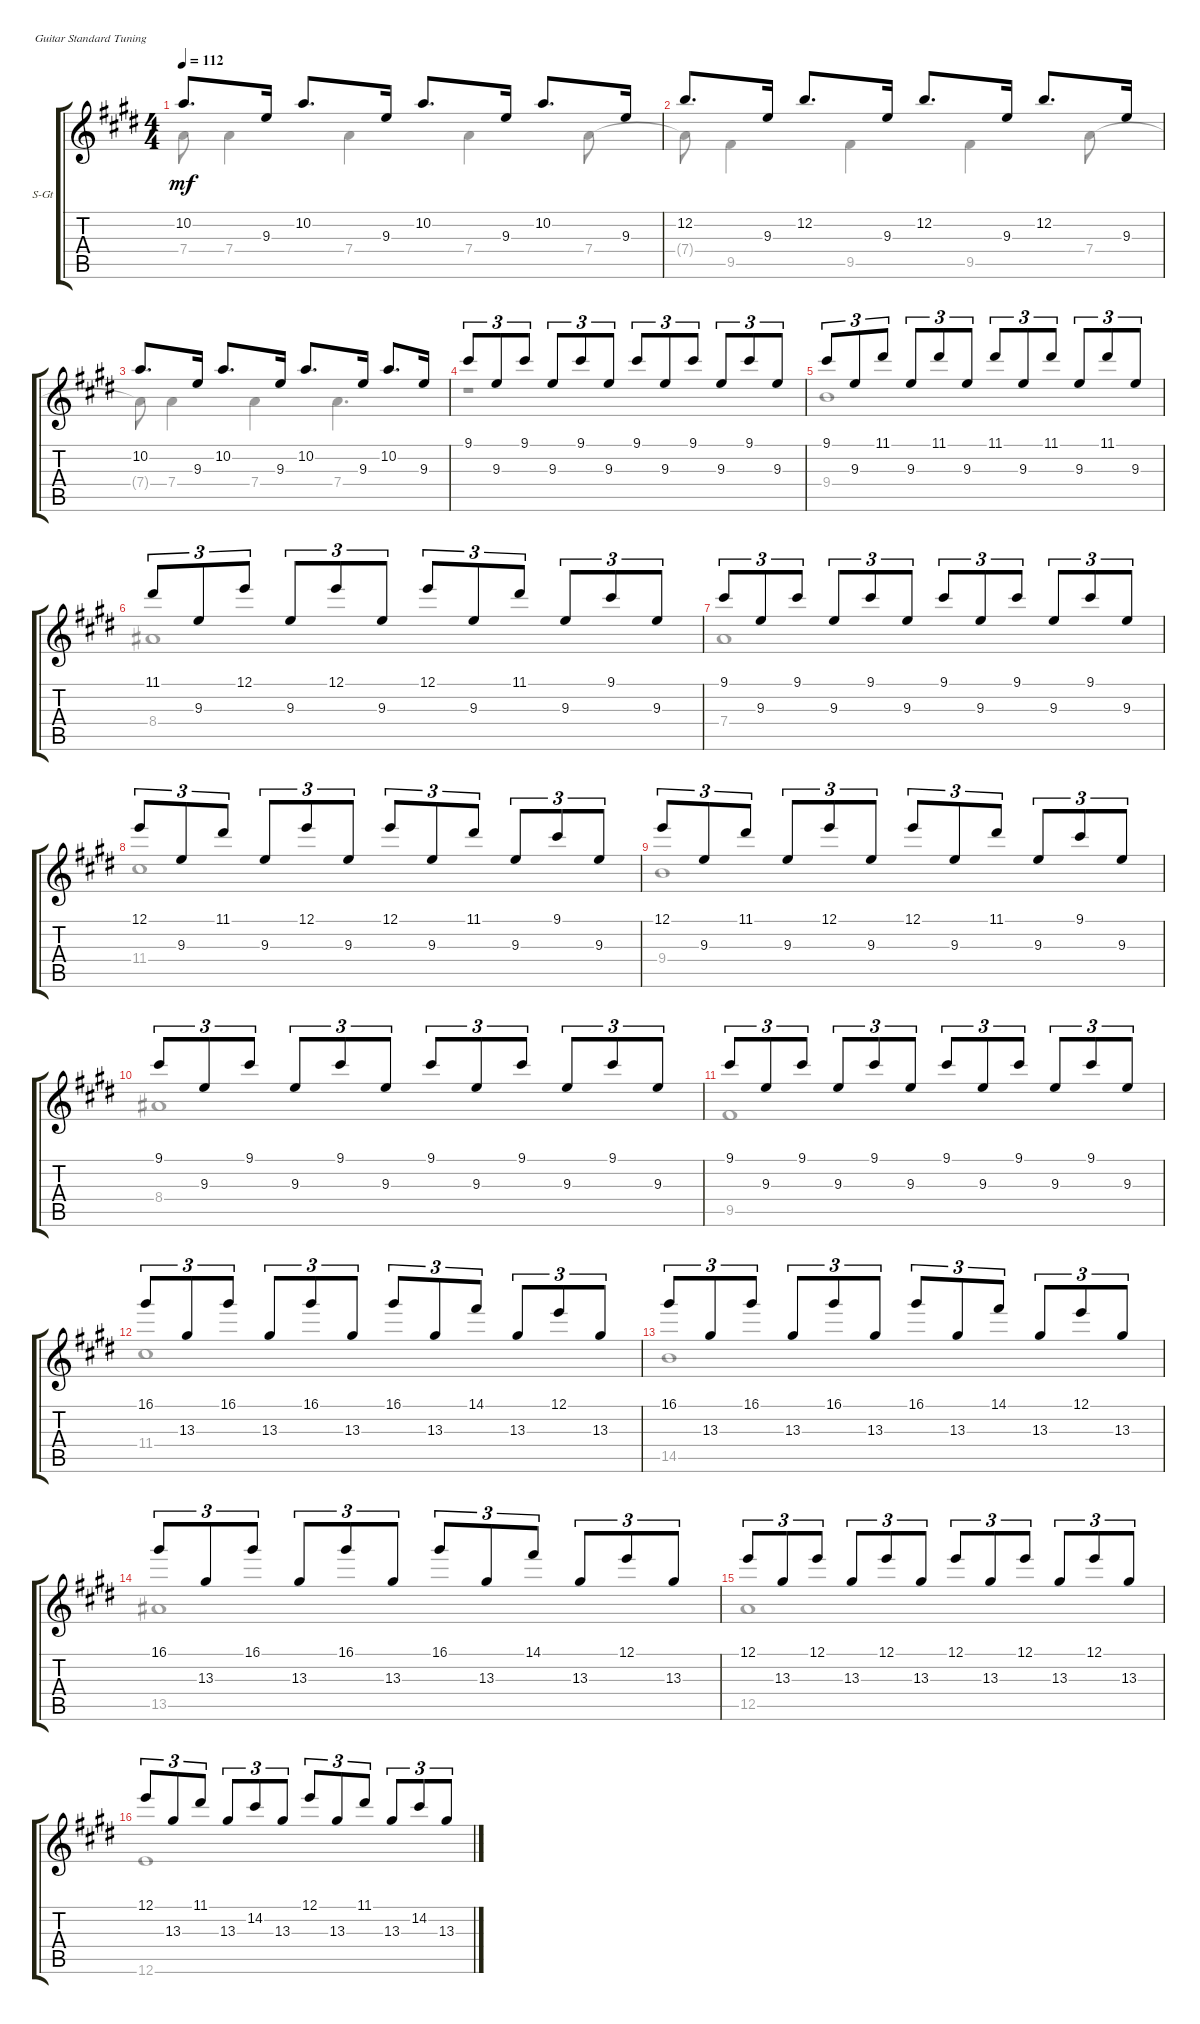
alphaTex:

\defaultSystemsLayout 4
\bracketExtendMode groupsimilarinstruments
\firstSystemTrackNameOrientation horizontal
\otherSystemsTrackNameOrientation horizontal
\track ("Steel Guitar" "S-Gt") {instrument acousticguitarsteel}
\staff {score tabs}
\tuning (E4 B3 G3 D3 A2 E2)
\voice
\ts (4 4)
\tempo 112
\clef g2
\scale
0.5
\ks c#minor
10.2.8{d dy mf} 9.3.16 10.2.8{d} 9.3.16 10.2.8{d} 9.3.16 10.2.8{d} 9.3.16 |
\scale
0.5 12.2.8{d} 9.3.16 12.2.8{d} 9.3.16 12.2.8{d} 9.3.16 12.2.8{d} 9.3.16 |
\scale
0.435644 10.2.8{d} 9.3.16 10.2.8{d} 9.3.16 10.2.8{d} 9.3.16 10.2.8{d} 9.3.16 |
\scale
0.564356 9.1.8{tu (3 2)} 9.3.8{tu (3 2)} 9.1.8{tu (3 2)} 9.3.8{tu (3 2)} 9.1.8{tu (3 2)} 9.3.8{tu (3 2)} 9.1.8{tu (3 2)} 9.3.8{tu (3 2)} 9.1.8{tu (3 2)} 9.3.8{tu (3 2)} 9.1.8{tu (3 2)} 9.3.8{tu (3 2)} |
\scale
0.5 9.1.8{tu (3 2)} 9.3.8{tu (3 2)} 11.1.8{tu (3 2)} 9.3.8{tu (3 2)} 11.1.8{tu (3 2)} 9.3.8{tu (3 2)} 11.1.8{tu (3 2)} 9.3.8{tu (3 2)} 11.1.8{tu (3 2)} 9.3.8{tu (3 2)} 11.1.8{tu (3 2)} 9.3.8{tu (3 2)} |
\scale
0.5 11.1.8{tu (3 2)} 9.3.8{tu (3 2)} 12.1.8{tu (3 2)} 9.3.8{tu (3 2)} 12.1.8{tu (3 2)} 9.3.8{tu (3 2)} 12.1.8{tu (3 2)} 9.3.8{tu (3 2)} 11.1.8{tu (3 2)} 9.3.8{tu (3 2)} 9.1.8{tu (3 2)} 9.3.8{tu (3 2)} |
\scale
0.5 9.1.8{tu (3 2)} 9.3.8{tu (3 2)} 9.1.8{tu (3 2)} 9.3.8{tu (3 2)} 9.1.8{tu (3 2)} 9.3.8{tu (3 2)} 9.1.8{tu (3 2)} 9.3.8{tu (3 2)} 9.1.8{tu (3 2)} 9.3.8{tu (3 2)} 9.1.8{tu (3 2)} 9.3.8{tu (3 2)} |
\scale
0.5 12.1.8{tu (3 2)} 9.3.8{tu (3 2)} 11.1.8{tu (3 2)} 9.3.8{tu (3 2)} 12.1.8{tu (3 2)} 9.3.8{tu (3 2)} 12.1.8{tu (3 2)} 9.3.8{tu (3 2)} 11.1.8{tu (3 2)} 9.3.8{tu (3 2)} 9.1.8{tu (3 2)} 9.3.8{tu (3 2)} |
\scale
0.5 12.1.8{tu (3 2)} 9.3.8{tu (3 2)} 11.1.8{tu (3 2)} 9.3.8{tu (3 2)} 12.1.8{tu (3 2)} 9.3.8{tu (3 2)} 12.1.8{tu (3 2)} 9.3.8{tu (3 2)} 11.1.8{tu (3 2)} 9.3.8{tu (3 2)} 9.1.8{tu (3 2)} 9.3.8{tu (3 2)} |
\scale
0.5 9.1.8{tu (3 2)} 9.3.8{tu (3 2)} 9.1.8{tu (3 2)} 9.3.8{tu (3 2)} 9.1.8{tu (3 2)} 9.3.8{tu (3 2)} 9.1.8{tu (3 2)} 9.3.8{tu (3 2)} 9.1.8{tu (3 2)} 9.3.8{tu (3 2)} 9.1.8{tu (3 2)} 9.3.8{tu (3 2)} |
\scale
0.5 9.1.8{tu (3 2)} 9.3.8{tu (3 2)} 9.1.8{tu (3 2)} 9.3.8{tu (3 2)} 9.1.8{tu (3 2)} 9.3.8{tu (3 2)} 9.1.8{tu (3 2)} 9.3.8{tu (3 2)} 9.1.8{tu (3 2)} 9.3.8{tu (3 2)} 9.1.8{tu (3 2)} 9.3.8{tu (3 2)} |
\scale
0.5 16.1.8{tu (3 2)} 13.3.8{tu (3 2)} 16.1.8{tu (3 2)} 13.3.8{tu (3 2)} 16.1.8{tu (3 2)} 13.3.8{tu (3 2)} 16.1.8{tu (3 2)} 13.3.8{tu (3 2)} 14.1.8{tu (3 2)} 13.3.8{tu (3 2)} 12.1.8{tu (3 2)} 13.3.8{tu (3 2)} |
\scale
0.5 16.1.8{tu (3 2)} 13.3.8{tu (3 2)} 16.1.8{tu (3 2)} 13.3.8{tu (3 2)} 16.1.8{tu (3 2)} 13.3.8{tu (3 2)} 16.1.8{tu (3 2)} 13.3.8{tu (3 2)} 14.1.8{tu (3 2)} 13.3.8{tu (3 2)} 12.1.8{tu (3 2)} 13.3.8{tu (3 2)} |
\scale
0.5 16.1.8{tu (3 2)} 13.3.8{tu (3 2)} 16.1.8{tu (3 2)} 13.3.8{tu (3 2)} 16.1.8{tu (3 2)} 13.3.8{tu (3 2)} 16.1.8{tu (3 2)} 13.3.8{tu (3 2)} 14.1.8{tu (3 2)} 13.3.8{tu (3 2)} 12.1.8{tu (3 2)} 13.3.8{tu (3 2)} |
\scale
0.5 12.1.8{tu (3 2)} 13.3.8{tu (3 2)} 12.1.8{tu (3 2)} 13.3.8{tu (3 2)} 12.1.8{tu (3 2)} 13.3.8{tu (3 2)} 12.1.8{tu (3 2)} 13.3.8{tu (3 2)} 12.1.8{tu (3 2)} 13.3.8{tu (3 2)} 12.1.8{tu (3 2)} 13.3.8{tu (3 2)} |
\scale
0.5 12.1.8{tu (3 2)} 13.3.8{tu (3 2)} 11.1.8{tu (3 2)} 13.3.8{tu (3 2)} 14.2.8{tu (3 2)} 13.3.8{tu (3 2)} 12.1.8{tu (3 2)} 13.3.8{tu (3 2)} 11.1.8{tu (3 2)} 13.3.8{tu (3 2)} 14.2.8{tu (3 2)} 13.3.8{tu (3 2)}
\voice
\clef g2
\ottava regular
\simile none
\scale
0.5
\ks c#minor
7.4{t}.8{dy mf} 7.4.4 7.4.4 7.4.4 7.4.8 |
\scale
0.5 7.4{t}.8 9.5.4 9.5.4 9.5.4 7.4.8 |
\scale
0.435644 7.4{t}.8 7.4.4 7.4.4 7.4.4{d} |
\scale
0.564356 r.1 |
\scale
0.5 9.4.1 |
\scale
0.5 8.4.1 |
\scale
0.5 7.4.1 |
\scale
0.5 11.4.1 |
\scale
0.5 9.4.1 |
\scale
0.5 8.4.1 |
\scale
0.5 9.5.1 |
\scale
0.5 11.4.1 |
\scale
0.5 14.5.1 |
\scale
0.5 13.5.1 |
\scale
0.5 12.5.1 |
\scale
0.5 12.6.1
